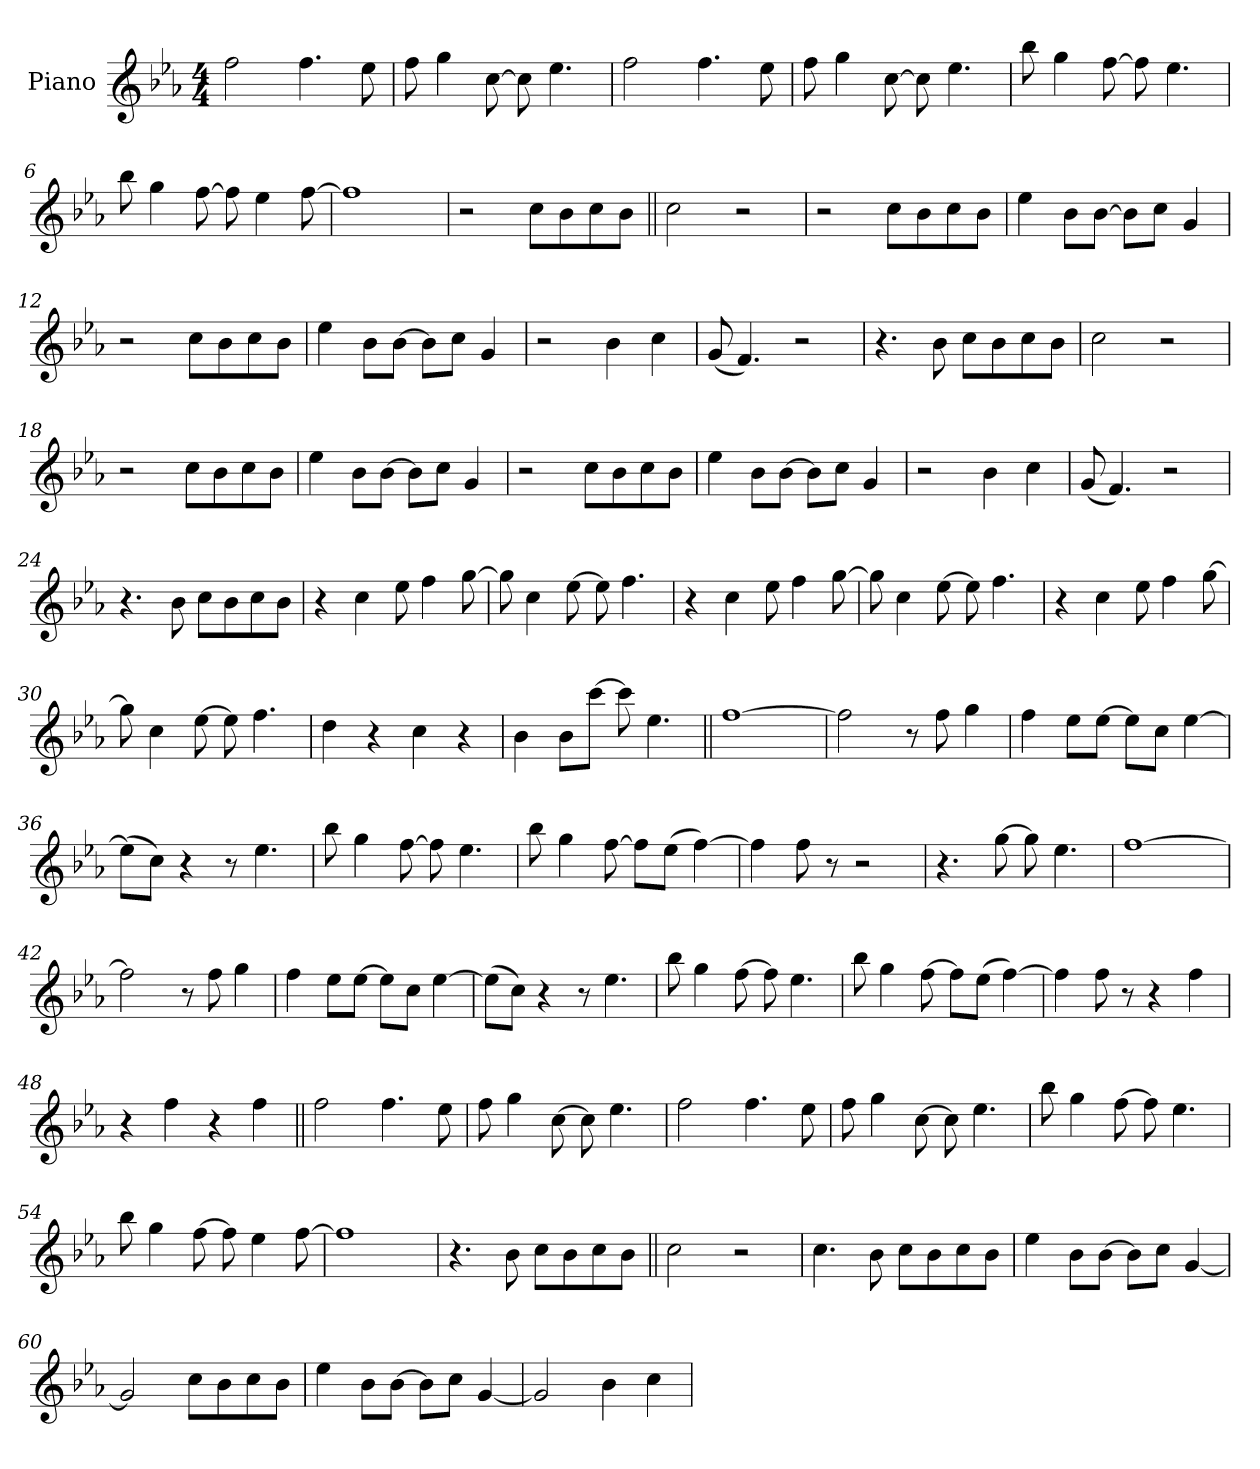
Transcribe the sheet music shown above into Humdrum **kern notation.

**kern
*part1
*staff1
*I"Piano
*I'Pno.
*clefG2
*k[b-e-a-]
*M4/4
*MM168
=1
2ff!
4.ff!
8ee-!
=2
8ff!
4gg!
[8cc!
8cc!]
4.ee-!
=3
2ff!
4.ff!
8ee-!
=4
8ff!
4gg!
[8cc!
8cc!]
4.ee-!
=5
8bb-!
4gg!
[8ff!
8ff!]
4.ee-!
=6
8bb-!
4gg!
[8ff!
8ff!]
4ee-!
[8ff!
=7
1ff!]
=8
2r
8ccL
8b-
8cc
8b-J
=9||
2cc
2r
=10
2r
8ccL
8b-
8cc
8b-J
=11
4ee-
8b-L
[8b-J
8b-L]
8ccJ
4g
=12
2r
8ccL
8b-
8cc
8b-J
=13
4ee-
8b-L
[8b-J
8b-L]
8ccJ
4g
=14
2r
4b-
4cc
=15
(8g
4.f)
2r
=16
4.r
8b-
8ccL
8b-
8cc
8b-J
=17
2cc
2r
=18
2r
8ccL
8b-
8cc
8b-J
=19
4ee-
8b-L
[8b-J
8b-L]
8ccJ
4g
=20
2r
8ccL
8b-
8cc
8b-J
=21
4ee-
8b-L
[8b-J
8b-L]
8ccJ
4g
=22
2r
4b-
4cc
=23
(8g
4.f)
2r
=24
4.r
8b-
8ccL
8b-
8cc
8b-J
=25
4r
4cc
8ee-
4ff
[8gg
=26
8gg]
4cc
[8ee-
8ee-]
4.ff
=27
4r
4cc
8ee-
4ff
[8gg
=28
8gg]
4cc
[8ee-
8ee-]
4.ff
=29
4r
4cc
8ee-
4ff
[8gg
=30
8gg]
4cc
[8ee-
8ee-]
4.ff
=31
4dd
4r
4cc
4r
=32
4b-
8b-L
[8cccJ
8ccc]
4.ee-
=33||
[1ff
=34
2ff]
8r
8ff
4gg
=35
4ff
8ee-L
[8ee-J
8ee-L]
8ccJ
[4ee-
=36
(8ee-L]
8ccJ)
4r
8r
4.ee-
=37
8bb-
4gg
[8ff
8ff]
4.ee-
=38
8bb-
4gg
[8ff
8ffL]
(8ee-J
[4ff)
=39
4ff]
8ff
8r
2r
=40
4.r
[8gg
8gg]
4.ee-
=41
[1ff
=42
2ff]
8r
8ff
4gg
=43
4ff
8ee-L
[8ee-J
8ee-L]
8ccJ
[4ee-
=44
(8ee-L]
8ccJ)
4r
8r
4.ee-
=45
8bb-
4gg
[8ff
8ff]
4.ee-
=46
8bb-
4gg
[8ff
8ffL]
(8ee-J
[4ff)
=47
4ff]
8ff
8r
4r
4ff!
=48
4r
4ff!
4r
4ff!
=49||
2ff!
4.ff!
8ee-!
=50
8ff!
4gg!
[8cc!
8cc!]
4.ee-!
=51
2ff!
4.ff!
8ee-!
=52
8ff!
4gg!
[8cc!
8cc!]
4.ee-!
=53
8bb-!
4gg!
[8ff!
8ff!]
4.ee-!
=54
8bb-!
4gg!
[8ff!
8ff!]
4ee-!
[8ff!
=55
1ff!]
=56
4.r
8b-
8ccL
8b-
8cc
8b-J
=57||
2cc
2r
=58
4.cc
8b-
8ccL
8b-
8cc
8b-J
=59
4ee-
8b-L
[8b-J
8b-L]
8ccJ
[4g
=60
2g]
8ccL
8b-
8cc
8b-J
=61
4ee-
8b-L
[8b-J
8b-L]
8ccJ
[4g
=62
2g]
4b-
4cc
=
*-
